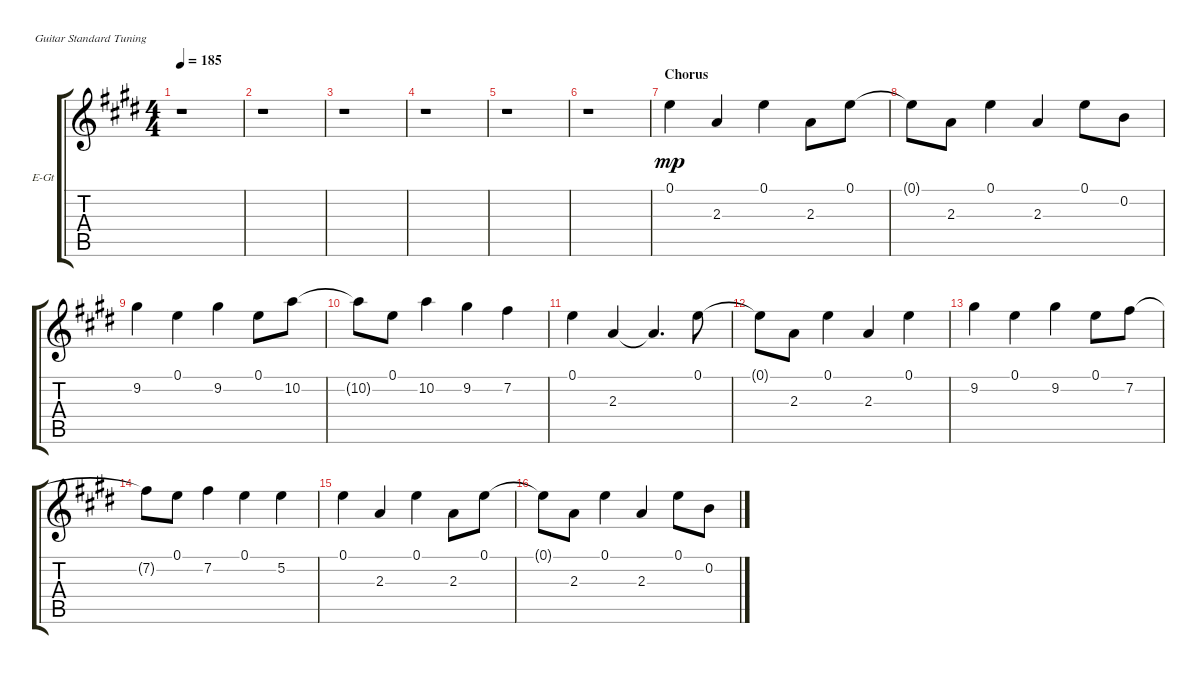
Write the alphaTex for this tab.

\defaultSystemsLayout 4
\bracketExtendMode groupsimilarinstruments
\firstSystemTrackNameOrientation horizontal
\otherSystemsTrackNameOrientation horizontal
\track ("Guitar 3" "E-Gt") {instrument electricguitarclean}
\staff {score tabs}
\tuning (E4 B3 G3 D3 A2 E2)
\ts (4 4)
\tempo 185
\clef g2
\ks e
r.1{dy mp} |
r.1 |
r.1 |
r.1 |
r.1 |
r.1 |
\section ("" "Chorus")
0.1.4 2.3.4 0.1.4 2.3.8 0.1.8 |
0.1{t}.8 2.3.8 0.1.4 2.3.4 0.1.8 0.2.8 |
9.2.4 0.1.4 9.2.4 0.1.8 10.2.8 |
10.2{t}.8 0.1.8 10.2.4 9.2.4 7.2.4 |
0.1.4 2.3.4 2.3{t}.4{d} 0.1.8 |
0.1{t}.8 2.3.8 0.1.4 2.3.4 0.1.4 |
9.2.4 0.1.4 9.2.4 0.1.8 7.2.8 |
7.2{t}.8 0.1.8 7.2.4 0.1.4 5.2.4 |
0.1.4 2.3.4 0.1.4 2.3.8 0.1.8 |
0.1{t}.8 2.3.8 0.1.4 2.3.4 0.1.8 0.2.8
